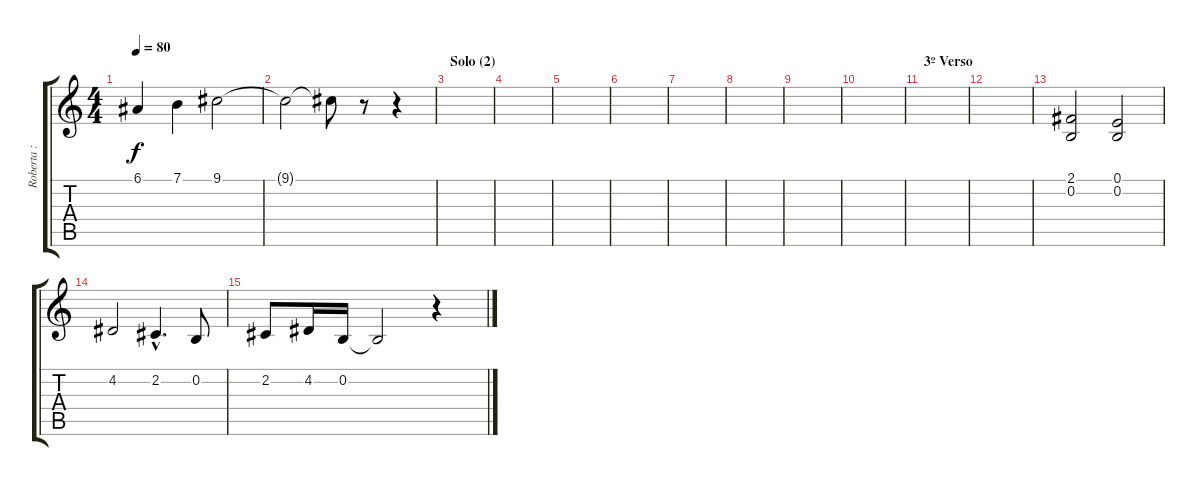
\track ("Roberta :  Vocal" "Roberta : ") {instrument pad4choir}
\staff {score tabs}
\tuning (E4 B3 G3 D3 A2 E2) {hide}
\ts (4 4)
\tempo 80
\clef g2
\ks c
6.1.4{dy f} 7.1.4 9.1.2 |
9.1{t}.2 9.1{t}.8 r.8 r.4 |
\section ("" "Solo (2)")
|
|
|
|
|
|
|
|
\section ("" "3º Verso")
|
|
(2.1 0.2).2 (0.1 0.2).2 |
4.2.2 2.2{hac}.4{d} 0.2.8 |
2.2.8 4.2.16 0.2.16 0.2{t}.2 r.4
